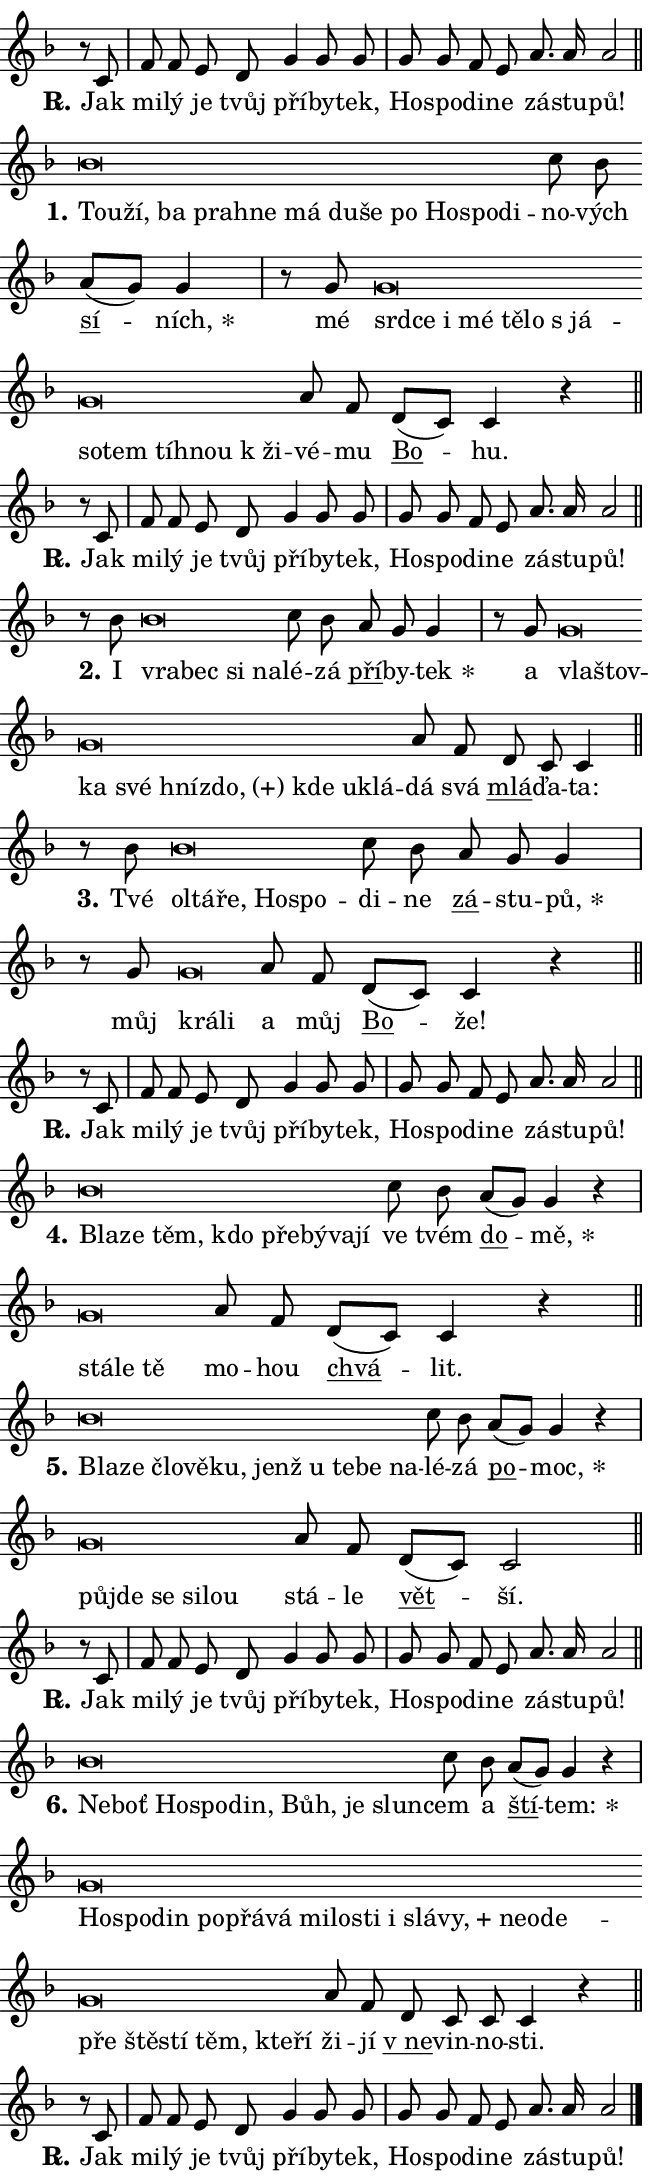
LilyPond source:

\version "2.24.0"
\header { tagline = "" }
\paper {
  indent = 0\cm
  top-margin = 0\cm
  right-margin = 0.13\cm % to fit lyric hyphens
  bottom-margin = 0\cm
  left-margin = 0\cm
  paper-width = 11\cm
  page-breaking = #ly:one-page-breaking
  system-system-spacing.basic-distance = #11
  score-system-spacing.basic-distance = #11
  ragged-last = ##f
}


%% Author: Thomas Morley
%% https://lists.gnu.org/archive/html/lilypond-user/2020-05/msg00002.html
#(define (line-position grob)
"Returns position of @var[grob} in current system:
   @code{'start}, if at first time-step
   @code{'end}, if at last time-step
   @code{'middle} otherwise
"
  (let* ((col (ly:item-get-column grob))
         (ln (ly:grob-object col 'left-neighbor))
         (rn (ly:grob-object col 'right-neighbor))
         (col-to-check-left (if (ly:grob? ln) ln col))
         (col-to-check-right (if (ly:grob? rn) rn col))
         (break-dir-left
           (and
             (ly:grob-property col-to-check-left 'non-musical #f)
             (ly:item-break-dir col-to-check-left)))
         (break-dir-right
           (and
             (ly:grob-property col-to-check-right 'non-musical #f)
             (ly:item-break-dir col-to-check-right))))
        (cond ((eqv? 1 break-dir-left) 'start)
              ((eqv? -1 break-dir-right) 'end)
              (else 'middle))))

#(define (tranparent-at-line-position vctor)
  (lambda (grob)
  "Relying on @code{line-position} select the relevant enry from @var{vctor}.
Used to determine transparency,"
    (case (line-position grob)
      ((end) (not (vector-ref vctor 0)))
      ((middle) (not (vector-ref vctor 1)))
      ((start) (not (vector-ref vctor 2))))))

noteHeadBreakVisibility =
#(define-music-function (break-visibility)(vector?)
"Makes @code{NoteHead}s transparent relying on @var{break-visibility}"
#{
  \override NoteHead.transparent =
    #(tranparent-at-line-position break-visibility)
#})

#(define delete-ledgers-for-transparent-note-heads
  (lambda (grob)
    "Reads whether a @code{NoteHead} is transparent.
If so this @code{NoteHead} is removed from @code{'note-heads} from
@var{grob}, which is supposed to be @code{LedgerLineSpanner}.
As a result ledgers are not printed for this @code{NoteHead}"
    (let* ((nhds-array (ly:grob-object grob 'note-heads))
           (nhds-list
             (if (ly:grob-array? nhds-array)
                 (ly:grob-array->list nhds-array)
                 '()))
           ;; Relies on the transparent-property being done before
           ;; Staff.LedgerLineSpanner.after-line-breaking is executed.
           ;; This is fragile ...
           (to-keep
             (remove
               (lambda (nhd)
                 (ly:grob-property nhd 'transparent #f))
               nhds-list)))
      ;; TODO find a better method to iterate over grob-arrays, similiar
      ;; to filter/remove etc for lists
      ;; For now rebuilt from scratch
      (set! (ly:grob-object grob 'note-heads)  '())
      (for-each
        (lambda (nhd)
          (ly:pointer-group-interface::add-grob grob 'note-heads nhd))
        to-keep))))

squashNotes = {
  \override NoteHead.X-extent = #'(-0.2 . 0.2)
  \override NoteHead.Y-extent = #'(-0.75 . 0)
  \override NoteHead.stencil =
    #(lambda (grob)
       (let ((pos (ly:grob-property grob 'staff-position)))
         (begin
           (if (< pos -7) (display "ERROR: Lower brevis then expected\n") (display ""))
           (if (<= pos -6) ly:text-interface::print ly:note-head::print))))
}
unSquashNotes = {
  \revert NoteHead.X-extent
  \revert NoteHead.Y-extent
  \revert NoteHead.stencil
}

hideNotes = \noteHeadBreakVisibility #begin-of-line-visible
unHideNotes = \noteHeadBreakVisibility #all-visible

% work-around for resetting accidentals
% https://lilypond.org/doc/v2.23/Documentation/notation/displaying-rhythms#unmetered-music
cadenzaMeasure = {
  \cadenzaOff
  \partial 1024 s1024
  \cadenzaOn
}

#(define-markup-command (accent layout props text) (markup?)
  "Underline accented syllable"
  (interpret-markup layout props
    #{\markup \override #'(offset . 4.3) \underline { #text }#}))

responsum = \markup \concat {
  "R" \hspace #-1.05 \path #0.1 #'((moveto 0 0.07) (lineto 0.9 0.8)) \hspace #0.05 "."
}

spaceSize = #0.6828661417322834 % exact space size for TeX Gyre Schola

\layout {
  \context {
    \Staff
    \remove "Time_signature_engraver"
    \override LedgerLineSpanner.after-line-breaking = #delete-ledgers-for-transparent-note-heads
  }
  \context {
    \Lyrics {
      \override LyricSpace.minimum-distance = \spaceSize
      \override LyricText.font-name = #"TeX Gyre Schola"
      \override LyricText.font-size = 1
      \override StanzaNumber.font-name = #"TeX Gyre Schola Bold"
      \override StanzaNumber.font-size = 1
    }
  }
  \context {
    \Score 
    \override NoteHead.text =
      #(lambda (grob) 
        (let ((pos (ly:grob-property grob 'staff-position)))
          #{\markup {
            \combine
              \halign #-0.55 \raise #(if (= pos -6) 0 0.5) \override #'(thickness . 2) \draw-line #'(3.2 . 0)
              \musicglyph "noteheads.sM1"
          }#}))
  }
}

% magnetic-lyrics.ily
%
%   written by
%     Jean Abou Samra <jean@abou-samra.fr>
%     Werner Lemberg <wl@gnu.org>
%
%   adapted by
%     Jiri Hon <jiri.hon@gmail.com>
%
% Version 2022-Apr-15

% https://www.mail-archive.com/lilypond-user@gnu.org/msg149350.html

#(define (Left_hyphen_pointer_engraver context)
   "Collect syllable-hyphen-syllable occurrences in lyrics and store
them in properties.  This engraver only looks to the left.  For
example, if the lyrics input is @code{foo -- bar}, it does the
following.

@itemize @bullet
@item
Set the @code{text} property of the @code{LyricHyphen} grob between
@q{foo} and @q{bar} to @code{foo}.

@item
Set the @code{left-hyphen} property of the @code{LyricText} grob with
text @q{foo} to the @code{LyricHyphen} grob between @q{foo} and
@q{bar}.
@end itemize

Use this auxiliary engraver in combination with the
@code{lyric-@/text::@/apply-@/magnetic-@/offset!} hook."
   (let ((hyphen #f)
         (text #f))
     (make-engraver
      (acknowledgers
       ((lyric-syllable-interface engraver grob source-engraver)
        (set! text grob)))
      (end-acknowledgers
       ((lyric-hyphen-interface engraver grob source-engraver)
        ;(when (not (grob::has-interface grob 'lyric-space-interface))
          (set! hyphen grob)));)
      ((stop-translation-timestep engraver)
       (when (and text hyphen)
         (ly:grob-set-object! text 'left-hyphen hyphen))
       (set! text #f)
       (set! hyphen #f)))))

#(define (lyric-text::apply-magnetic-offset! grob)
   "If the space between two syllables is less than the value in
property @code{LyricText@/.details@/.squash-threshold}, move the right
syllable to the left so that it gets concatenated with the left
syllable.

Use this function as a hook for
@code{LyricText@/.after-@/line-@/breaking} if the
@code{Left_@/hyphen_@/pointer_@/engraver} is active."
   (let ((hyphen (ly:grob-object grob 'left-hyphen #f)))
     (when hyphen
       (let ((left-text (ly:spanner-bound hyphen LEFT)))
         (when (grob::has-interface left-text 'lyric-syllable-interface)
           (let* ((common (ly:grob-common-refpoint grob left-text X))
                  (this-x-ext (ly:grob-extent grob common X))
                  (left-x-ext
                   (begin
                     ;; Trigger magnetism for left-text.
                     (ly:grob-property left-text 'after-line-breaking)
                     (ly:grob-extent left-text common X)))
                  ;; `delta` is the gap width between two syllables.
                  (delta (- (interval-start this-x-ext)
                            (interval-end left-x-ext)))
                  (details (ly:grob-property grob 'details))
                  (threshold (assoc-get 'squash-threshold details 0.2)))
             (when (< delta threshold)
               (let* (;; We have to manipulate the input text so that
                      ;; ligatures crossing syllable boundaries are not
                      ;; disabled.  For languages based on the Latin
                      ;; script this is essentially a beautification.
                      ;; However, for non-Western scripts it can be a
                      ;; necessity.
                      (lt (ly:grob-property left-text 'text))
                      (rt (ly:grob-property grob 'text))
                      (is-space (grob::has-interface hyphen 'lyric-space-interface))
                      (space (if is-space " " ""))
                      (extra-delta (if is-space spaceSize 0))
                      ;; Append new syllable.
                      (ltrt-space (if (and (string? lt) (string? rt))
                                (string-append lt space rt)
                                (make-concat-markup (list lt space rt))))
                      ;; Right-align `ltrt` to the right side.
                      (ltrt-space-markup (grob-interpret-markup
                               grob
                               (make-translate-markup
                                (cons (interval-length this-x-ext) 0)
                                (make-right-align-markup ltrt-space)))))
                 (begin
                   ;; Don't print `left-text`.
                   (ly:grob-set-property! left-text 'stencil #f)
                   ;; Set text and stencil (which holds all collected
                   ;; syllables so far) and shift it to the left.
                   (ly:grob-set-property! grob 'text ltrt-space)
                   (ly:grob-set-property! grob 'stencil ltrt-space-markup)
                   (ly:grob-translate-axis! grob (- (- delta extra-delta)) X))))))))))


#(define (lyric-hyphen::displace-bounds-first grob)
   ;; Make very sure this callback isn't triggered too early.
   (let ((left (ly:spanner-bound grob LEFT))
         (right (ly:spanner-bound grob RIGHT)))
     (ly:grob-property left 'after-line-breaking)
     (ly:grob-property right 'after-line-breaking)
     (ly:lyric-hyphen::print grob)))

squashThreshold = #0.4

\layout {
  \context {
    \Lyrics
    \consists #Left_hyphen_pointer_engraver
    \override LyricText.after-line-breaking =
      #lyric-text::apply-magnetic-offset!
    \override LyricHyphen.stencil = #lyric-hyphen::displace-bounds-first
    \override LyricText.details.squash-threshold = \squashThreshold
    \override LyricHyphen.minimum-distance = 0
    \override LyricHyphen.minimum-length = \squashThreshold
  }
}

squashText = \override LyricText.details.squash-threshold = 9999
unSquashText = \override LyricText.details.squash-threshold = \squashThreshold

leftText = \override LyricText.self-alignment-X = #LEFT
unLeftText = \revert LyricText.self-alignment-X

starOffset = #(lambda (grob) 
                (let ((x_offset (ly:self-alignment-interface::aligned-on-x-parent grob)))
                  (if (= x_offset 0) 0 (+ x_offset 1.2))))

star = #(define-music-function (syllable)(string?)
"Append star separator at the end of a syllable"
#{
  \once \override LyricText.X-offset = #starOffset
  \lyricmode { \markup {
    #syllable
    \override #'((font-name . "TeX Gyre Schola Bold")) \hspace #0.2 \lower #0.65 \larger "*"
  } }
#})

starAccent = #(define-music-function (syllable)(string?)
"Append star separator at the end of a syllable and make accent"
#{
  \once \override LyricText.X-offset = #starOffset
  \lyricmode { \markup {
    \accent #syllable
    \override #'((font-name . "TeX Gyre Schola Bold")) \hspace #0.2 \lower #0.65 \larger "*"
  } }
#})

breath = #(define-music-function (syllable)(string?)
"Append breathing indicator at the end of a syllable"
#{
  \lyricmode { \markup { #syllable "+" } }
#})

optionalBreath = #(define-music-function (syllable)(string?)
"Append optional breathing indicator at the end of a syllable"
#{
  \lyricmode { \markup { #syllable "(+)" } }
#})


\score {
    <<
        \new Voice = "melody" { \cadenzaOn \key f \major \relative { r8 c' \cadenzaMeasure \bar "|" f f e d \bar "" g4 g8 g \cadenzaMeasure \bar "|" g g f e \bar "" a8. a16 a2 \cadenzaMeasure \bar "||" \break } }
        \new Lyrics \lyricsto "melody" { \lyricmode { \set stanza = \responsum
Jak mi -- lý je tvůj pří -- by -- tek, Ho -- spo -- di -- ne zá -- stu -- pů! } }
    >>
    \layout {}
}

\score {
    <<
        \new Voice = "melody" { \cadenzaOn \key f \major \relative { \squashNotes bes'\breve*1/16 \hideNotes \breve*1/16 \bar "" \breve*1/16 \bar "" \breve*1/16 \bar "" \breve*1/16 \bar "" \breve*1/16 \bar "" \breve*1/16 \bar "" \breve*1/16 \bar "" \breve*1/16 \bar "" \breve*1/16 \bar "" \breve*1/16 \breve*1/16 \bar "" \unHideNotes \unSquashNotes c8 bes \bar "" a[( g)] g4 \cadenzaMeasure \bar "|" r8 g8 \squashNotes g\breve*1/16 \hideNotes \breve*1/16 \bar "" \breve*1/16 \bar "" \breve*1/16 \bar "" \breve*1/16 \bar "" \breve*1/16 \bar "" \breve*1/16 \bar "" \breve*1/16 \bar "" \breve*1/16 \bar "" \breve*1/16 \bar "" \breve*1/16 \breve*1/16 \bar "" \unHideNotes \unSquashNotes a8 f \bar "" d[( c)] c4 r \cadenzaMeasure \bar "||" \break } }
        \new Lyrics \lyricsto "melody" { \lyricmode { \set stanza = "1."
\leftText Tou -- \squashText ží, ba pra -- hne má du -- še po Ho -- spo -- di -- \unLeftText \unSquashText no -- vých \markup \accent sí -- \star ních, mé \leftText srd -- \squashText ce i mé tě -- lo "s já" -- so -- tem tíh -- nou "k ži" -- \unLeftText \unSquashText vé -- mu \markup \accent Bo -- hu. } }
    >>
    \layout {}
}

\score {
    <<
        \new Voice = "melody" { \cadenzaOn \key f \major \relative { r8 c' \cadenzaMeasure \bar "|" f f e d \bar "" g4 g8 g \cadenzaMeasure \bar "|" g g f e \bar "" a8. a16 a2 \cadenzaMeasure \bar "||" \break } }
        \new Lyrics \lyricsto "melody" { \lyricmode { \set stanza = \responsum
Jak mi -- lý je tvůj pří -- by -- tek, Ho -- spo -- di -- ne zá -- stu -- pů! } }
    >>
    \layout {}
}

\score {
    <<
        \new Voice = "melody" { \cadenzaOn \key f \major \relative { r8 bes'8 \squashNotes bes\breve*1/16 \hideNotes \breve*1/16 \bar "" \breve*1/16 \breve*1/16 \bar "" \unHideNotes \unSquashNotes c8 bes \bar "" a g g4 \cadenzaMeasure \bar "|" r8 g8 \squashNotes g\breve*1/16 \hideNotes \breve*1/16 \bar "" \breve*1/16 \bar "" \breve*1/16 \bar "" \breve*1/16 \bar "" \breve*1/16 \bar "" \breve*1/16 \bar "" \breve*1/16 \breve*1/16 \bar "" \unHideNotes \unSquashNotes a8 f \bar "" d c c4 \cadenzaMeasure \bar "||" \break } }
        \new Lyrics \lyricsto "melody" { \lyricmode { \set stanza = "2."
I \leftText vra -- \squashText bec si na -- \unLeftText \unSquashText lé -- zá \markup \accent pří -- by -- \star tek a \leftText vla -- \squashText štov -- ka své hníz -- \optionalBreath do, kde u -- klá -- \unLeftText \unSquashText dá svá \markup \accent mlá -- ďa -- ta: } }
    >>
    \layout {}
}

\score {
    <<
        \new Voice = "melody" { \cadenzaOn \key f \major \relative { r8 bes'8 \squashNotes bes\breve*1/16 \hideNotes \breve*1/16 \bar "" \breve*1/16 \bar "" \breve*1/16 \breve*1/16 \bar "" \unHideNotes \unSquashNotes c8 bes \bar "" a g g4 \cadenzaMeasure \bar "|" r8 g8 \squashNotes g\breve*1/16 \hideNotes \breve*1/16 \bar "" \unHideNotes \unSquashNotes a8 f \bar "" d[( c)] c4 r \cadenzaMeasure \bar "||" \break } }
        \new Lyrics \lyricsto "melody" { \lyricmode { \set stanza = "3."
Tvé \leftText ol -- \squashText tá -- ře, Ho -- spo -- \unLeftText \unSquashText di -- ne \markup \accent zá -- stu -- \star pů, můj \leftText krá -- \squashText li \unLeftText \unSquashText a můj \markup \accent Bo -- že! } }
    >>
    \layout {}
}

\score {
    <<
        \new Voice = "melody" { \cadenzaOn \key f \major \relative { r8 c' \cadenzaMeasure \bar "|" f f e d \bar "" g4 g8 g \cadenzaMeasure \bar "|" g g f e \bar "" a8. a16 a2 \cadenzaMeasure \bar "||" \break } }
        \new Lyrics \lyricsto "melody" { \lyricmode { \set stanza = \responsum
Jak mi -- lý je tvůj pří -- by -- tek, Ho -- spo -- di -- ne zá -- stu -- pů! } }
    >>
    \layout {}
}

\score {
    <<
        \new Voice = "melody" { \cadenzaOn \key f \major \relative { \squashNotes bes'\breve*1/16 \hideNotes \breve*1/16 \bar "" \breve*1/16 \bar "" \breve*1/16 \bar "" \breve*1/16 \bar "" \breve*1/16 \bar "" \breve*1/16 \breve*1/16 \bar "" \unHideNotes \unSquashNotes c8 bes \bar "" a[( g)] g4 r \cadenzaMeasure \bar "|" \squashNotes g\breve*1/16 \hideNotes \breve*1/16 \breve*1/16 \bar "" \unHideNotes \unSquashNotes a8 f \bar "" d[( c)] c4 r \cadenzaMeasure \bar "||" \break } }
        \new Lyrics \lyricsto "melody" { \lyricmode { \set stanza = "4."
\leftText Bla -- \squashText ze těm, kdo pře -- bý -- va -- jí \unLeftText \unSquashText ve tvém \markup \accent do -- \star mě, \leftText stá -- \squashText le tě \unLeftText \unSquashText mo -- hou \markup \accent chvá -- lit. } }
    >>
    \layout {}
}

\score {
    <<
        \new Voice = "melody" { \cadenzaOn \key f \major \relative { \squashNotes bes'\breve*1/16 \hideNotes \breve*1/16 \bar "" \breve*1/16 \bar "" \breve*1/16 \bar "" \breve*1/16 \bar "" \breve*1/16 \bar "" \breve*1/16 \bar "" \breve*1/16 \bar "" \breve*1/16 \breve*1/16 \bar "" \unHideNotes \unSquashNotes c8 bes \bar "" a[( g)] g4 r \cadenzaMeasure \bar "|" \squashNotes g\breve*1/16 \hideNotes \breve*1/16 \bar "" \breve*1/16 \bar "" \breve*1/16 \breve*1/16 \bar "" \unHideNotes \unSquashNotes a8 f \bar "" d[( c)] c2 \cadenzaMeasure \bar "||" \break } }
        \new Lyrics \lyricsto "melody" { \lyricmode { \set stanza = "5."
\leftText Bla -- \squashText ze člo -- vě -- ku, jenž u te -- be na -- \unLeftText \unSquashText lé -- zá \markup \accent po -- \star moc, \leftText půj -- \squashText de se si -- lou \unLeftText \unSquashText stá -- le \markup \accent vět -- ší. } }
    >>
    \layout {}
}

\score {
    <<
        \new Voice = "melody" { \cadenzaOn \key f \major \relative { r8 c' \cadenzaMeasure \bar "|" f f e d \bar "" g4 g8 g \cadenzaMeasure \bar "|" g g f e \bar "" a8. a16 a2 \cadenzaMeasure \bar "||" \break } }
        \new Lyrics \lyricsto "melody" { \lyricmode { \set stanza = \responsum
Jak mi -- lý je tvůj pří -- by -- tek, Ho -- spo -- di -- ne zá -- stu -- pů! } }
    >>
    \layout {}
}

\score {
    <<
        \new Voice = "melody" { \cadenzaOn \key f \major \relative { \squashNotes bes'\breve*1/16 \hideNotes \breve*1/16 \bar "" \breve*1/16 \bar "" \breve*1/16 \bar "" \breve*1/16 \bar "" \breve*1/16 \bar "" \breve*1/16 \breve*1/16 \bar "" \unHideNotes \unSquashNotes c8 bes \bar "" a[( g)] g4 r \cadenzaMeasure \bar "|" \squashNotes g\breve*1/16 \hideNotes \breve*1/16 \bar "" \breve*1/16 \bar "" \breve*1/16 \bar "" \breve*1/16 \bar "" \breve*1/16 \bar "" \breve*1/16 \bar "" \breve*1/16 \bar "" \breve*1/16 \bar "" \breve*1/16 \bar "" \breve*1/16 \bar "" \breve*1/16 \bar "" \breve*1/16 \bar "" \breve*1/16 \bar "" \breve*1/16 \bar "" \breve*1/16 \bar "" \breve*1/16 \bar "" \breve*1/16 \bar "" \breve*1/16 \bar "" \breve*1/16 \breve*1/16 \bar "" \unHideNotes \unSquashNotes a8 f \bar "" d c c c4 r \cadenzaMeasure \bar "||" \break } }
        \new Lyrics \lyricsto "melody" { \lyricmode { \set stanza = "6."
\leftText Ne -- \squashText boť Ho -- spo -- din, Bůh, je slun -- \unLeftText \unSquashText cem a \markup \accent ští -- \star tem: \leftText Ho -- \squashText spo -- din po -- přá -- vá mi -- lo -- sti i slá -- \breath "vy," ne -- o -- de -- pře ště -- stí těm, kte -- ří \unLeftText \unSquashText ži -- jí \markup \accent "v ne" -- vin -- no -- sti. } }
    >>
    \layout {}
}

\score {
    <<
        \new Voice = "melody" { \cadenzaOn \key f \major \relative { r8 c' \cadenzaMeasure \bar "|" f f e d \bar "" g4 g8 g \cadenzaMeasure \bar "|" g g f e \bar "" a8. a16 a2 \cadenzaMeasure \bar "||" \break } \bar "|." }
        \new Lyrics \lyricsto "melody" { \lyricmode { \set stanza = \responsum
Jak mi -- lý je tvůj pří -- by -- tek, Ho -- spo -- di -- ne zá -- stu -- pů! } }
    >>
    \layout {}
}
